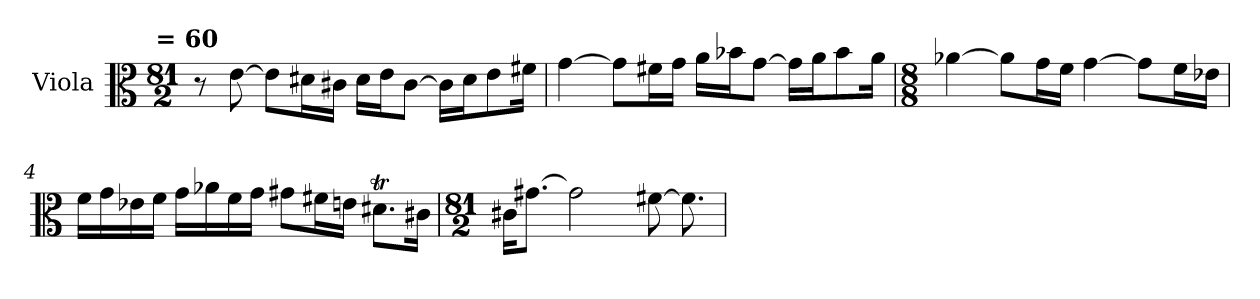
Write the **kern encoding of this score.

**kern
*part1
*staff1
*I"Viola
*I'Vla.
*clefC3
*k[]
!!LO:TX:omd:t= = 60
*M81/2
*MM30
=1
8r
[8e\
8e\L]
16d#X\L
16c#X\JJ
16d#\LL
16e\J
[8c#\J
16c#\LL]
16d#\J
8e\
16f#X\Jk
=2
[4g\
8g\L]
16f#X\L
16g\JJ
16a\LL
16b-X\J
[8g\J
16g\LL]
16a\J
8b-\
16a\Jk
=3
*M8/8
[4a-X\
8a-\L]
16g\L
16f\JJ
[4g\
8g\L]
16f\L
16e-X\JJ
!!LO:LB:g=z
=4
16f\LL
16g\
16e-X\
16f\JJ
16g\LL
16a-X\
16f\
16g\JJ
8g#X\L
16f#X\L
16en\JJ
8.d#Xt\L
16c#X\Jk
=5
*M81/2
16c#X\KL
[8.g#X\J
2g#\]
[8f#X\
8.f#\]
=
*-
